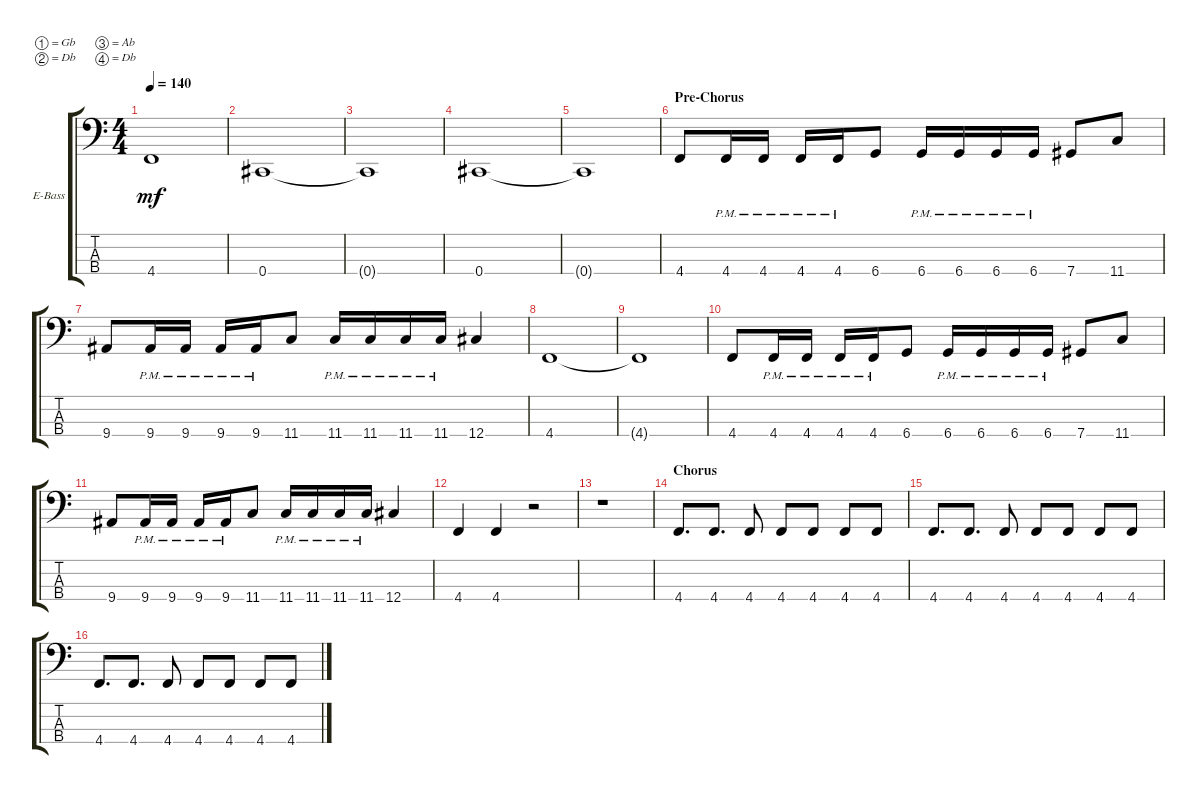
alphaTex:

\defaultSystemsLayout 4
\bracketExtendMode groupsimilarinstruments
\firstSystemTrackNameOrientation horizontal
\otherSystemsTrackNameOrientation horizontal
\track ("Bass - Billy" "E-Bass") {instrument electricbassfinger}
\staff {score tabs}
\tuning (Gb2 Db2 Ab1 Db1)
\ts (4 4)
\tempo 140
\clef f4
\ks c
4.4{t}.1{dy mf} |
0.4.1 |
0.4{t}.1 |
0.4.1 |
0.4{t}.1 |
\section ("" "Pre-Chorus")
4.4.8 4.4{pm}.16 4.4{pm}.16 4.4{pm}.16 4.4{pm}.16 6.4.8 6.4{pm}.16 6.4{pm}.16 6.4{pm}.16 6.4{pm}.16 7.4.8 11.4.8 |
9.4.8 9.4{pm}.16 9.4{pm}.16 9.4{pm}.16 9.4{pm}.16 11.4.8 11.4{pm}.16 11.4{pm}.16 11.4{pm}.16 11.4{pm}.16 12.4.4 |
4.4.1 |
4.4{t}.1 |
4.4.8 4.4{pm}.16 4.4{pm}.16 4.4{pm}.16 4.4{pm}.16 6.4.8 6.4{pm}.16 6.4{pm}.16 6.4{pm}.16 6.4{pm}.16 7.4.8 11.4.8 |
9.4.8 9.4{pm}.16 9.4{pm}.16 9.4{pm}.16 9.4{pm}.16 11.4.8 11.4{pm}.16 11.4{pm}.16 11.4{pm}.16 11.4{pm}.16 12.4.4 |
4.4.4 4.4.4 r.2 |
r.1 |
\section ("" "Chorus")
4.4.8{d} 4.4.8{d} 4.4.8 4.4.8 4.4.8 4.4.8 4.4.8 |
4.4.8{d} 4.4.8{d} 4.4.8 4.4.8 4.4.8 4.4.8 4.4.8 |
4.4.8{d} 4.4.8{d} 4.4.8 4.4.8 4.4.8 4.4.8 4.4.8
